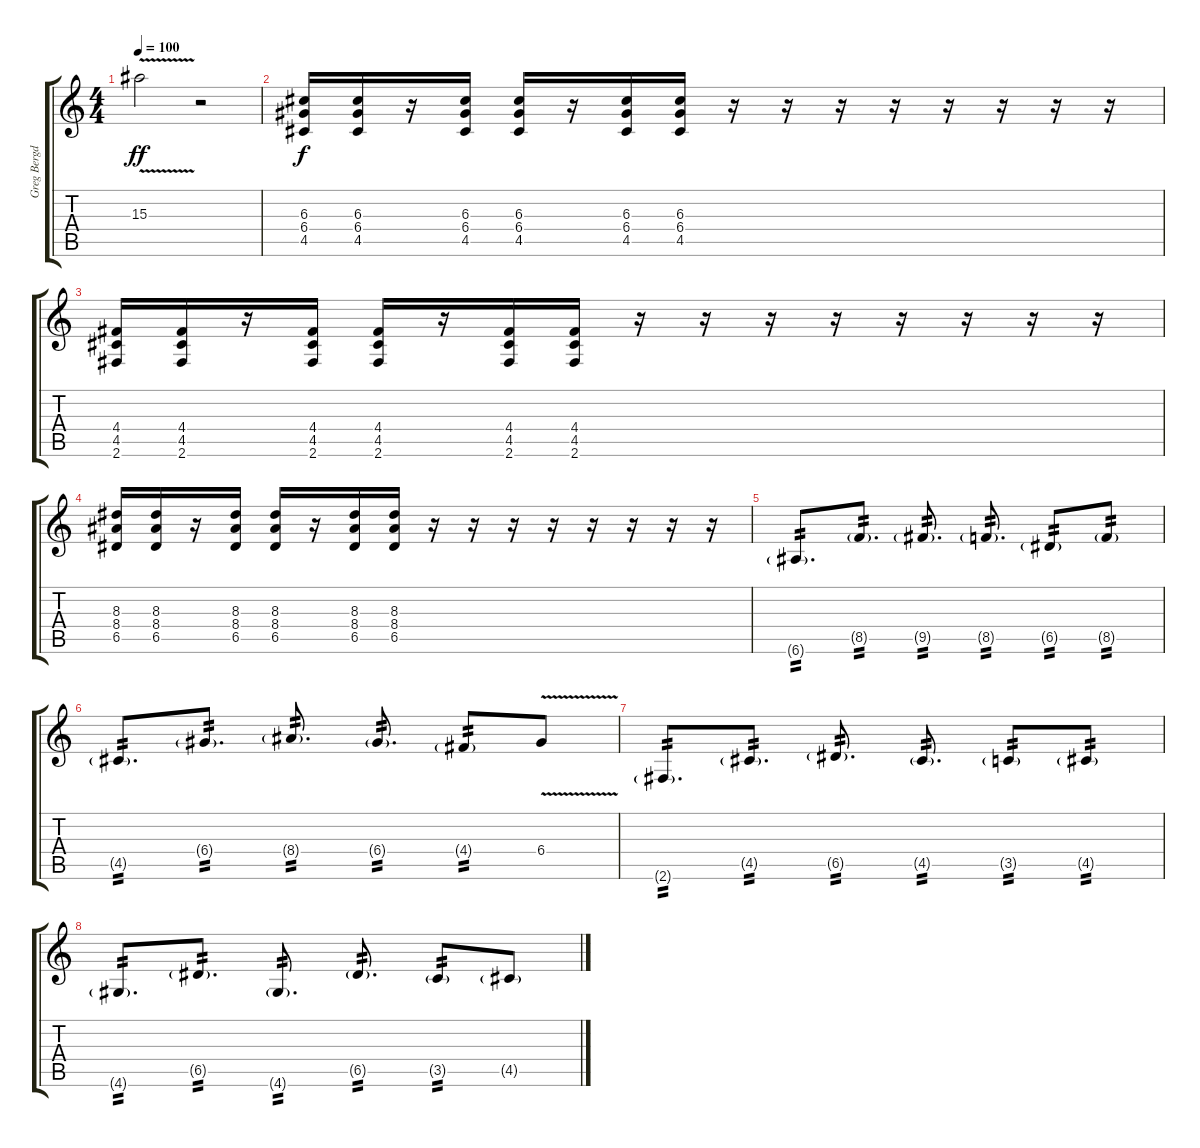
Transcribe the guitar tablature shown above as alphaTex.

\track ("Greg Bergdorf" "Greg Bergd") {instrument distortionguitar}
\staff {score tabs}
\tuning (E4 B3 G3 D3 A2 E2) {hide}
\ts (4 4)
\tempo 100
\clef g2
\ks c
15.3{v}.2{dy ff} r.2 |
(6.3 6.4 4.5).16{dy f} (6.3 6.4 4.5).16 r.16 (6.3 6.4 4.5).16 (6.3 6.4 4.5).16 r.16 (6.3 6.4 4.5).16 (6.3 6.4 4.5).16 r.16 r.16 r.16 r.16 r.16 r.16 r.16 r.16 |
(4.4 4.5 2.6).16 (4.4 4.5 2.6).16 r.16 (4.4 4.5 2.6).16 (4.4 4.5 2.6).16 r.16 (4.4 4.5 2.6).16 (4.4 4.5 2.6).16 r.16 r.16 r.16 r.16 r.16 r.16 r.16 r.16 |
(8.3 8.4 6.5).16 (8.3 8.4 6.5).16 r.16 (8.3 8.4 6.5).16 (8.3 8.4 6.5).16 r.16 (8.3 8.4 6.5).16 (8.3 8.4 6.5).16 r.16 r.16 r.16 r.16 r.16 r.16 r.16 r.16 |
6.6{g}.8{d tp 2} 8.5{g}.8{d tp 2} 9.5{g}.8{d tp 2} 8.5{g}.8{d tp 2} 6.5{g}.8{tp 2} 8.5{g}.8{tp 2} |
4.5{g}.8{d tp 2} 6.4{g}.8{d tp 2} 8.4{g}.8{d tp 2} 6.4{g}.8{d tp 2} 4.4{g}.8{tp 2} 6.4{v}.8 |
2.6{g}.8{d tp 2} 4.5{g}.8{d tp 2} 6.5{g}.8{d tp 2} 4.5{g}.8{d tp 2} 3.5{g}.8{tp 2} 4.5{g}.8{tp 2} |
4.6{g}.8{d tp 2} 6.5{g}.8{d tp 2} 4.6{g}.8{d tp 2} 6.5{g}.8{d tp 2} 3.5{g}.8{tp 2} 4.5{g}.8
